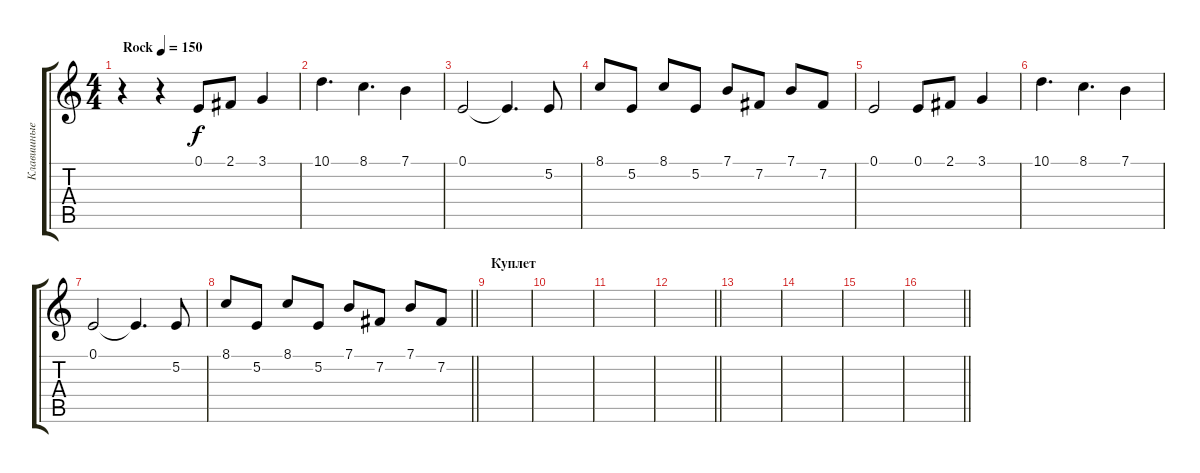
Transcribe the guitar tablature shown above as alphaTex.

\track ("Клавишные (Сажинов)" "Клавишные ") {instrument electricgrandpiano}
\staff {score tabs}
\tuning (E4 B3 G3 D3 A2 E2) {hide}
\ts (4 4)
\tempo (150 "Rock")
\clef g2
\ks c
r.4{dy f instrument electricgrandpiano} r.4 0.1.8 2.1.8 3.1.4 |
10.1.4{d} 8.1.4{d} 7.1.4 |
0.1.2 0.1{t}.4{d} 5.2.8 |
8.1.8 5.2.8 8.1.8 5.2.8 7.1.8 7.2.8 7.1.8 7.2.8 |
0.1.2 0.1.8 2.1.8 3.1.4 |
10.1.4{d} 8.1.4{d} 7.1.4 |
0.1.2 0.1{t}.4{d} 5.2.8 |
\barLineRight lightlight
8.1.8 5.2.8 8.1.8 5.2.8 7.1.8 7.2.8 7.1.8 7.2.8 |
\section ("" "Куплет")
|
|
|
\barLineRight lightlight
|
|
|
|
\barLineRight lightlight
